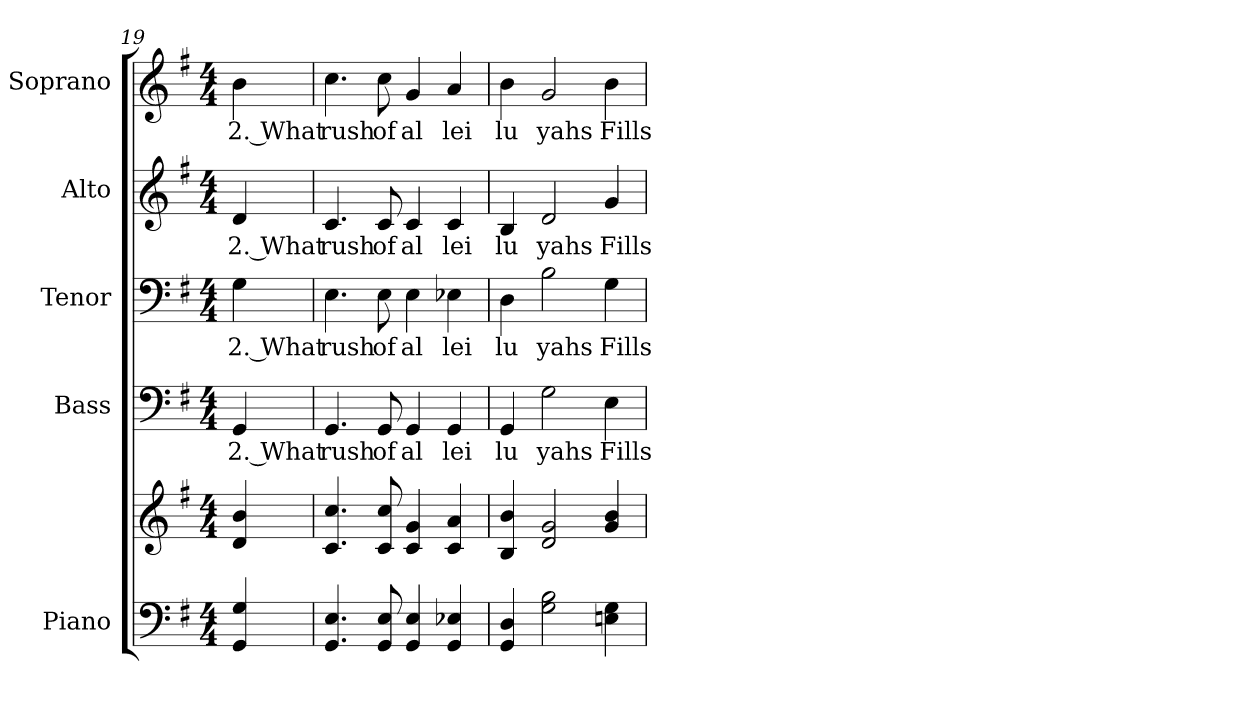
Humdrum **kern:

**kern	**kern	**kern	**text	**kern	**text	**kern	**text	**kern	**text
*part5	*part5	*part4	*part4	*part3	*part3	*part2	*part2	*part1	*part1
*staff6	*staff5	*staff4	*staff4	*staff3	*staff3	*staff2	*staff2	*staff1	*staff1
*I"Piano	*	*I"Bass	*	*I"Tenor	*	*I"Alto	*	*I"Soprano	*
*I'Pno.	*	*I'B.	*	*I'T.	*	*I'A.	*	*I'S.	*
*clefF4	*clefG2	*clefF4	*	*clefF4	*	*clefG2	*	*clefG2	*
*k[f#]	*k[f#]	*k[f#]	*	*k[f#]	*	*k[f#]	*	*k[f#]	*
*G:	*G:	*G:	*	*G:	*	*G:	*	*G:	*
*M4/4	*M4/4	*M4/4	*	*M4/4	*	*M4/4	*	*M4/4	*
=19	=19	=19	=19	=19	=19	=19	=19	=19	=19
!	!	!	!LO:LY:b:color=#000000	!	!	!	!	!	!
!	!	!	!	!	!LO:LY:b:color=#000000	!	!	!	!
!	!	!	!	!	!	!	!LO:LY:b:color=#000000	!	!
!	!	!	!	!	!	!	!	!	!LO:LY:b:color=#000000
4GGi/ 4Gi	4di/ 4bi	4GGi/	2. What	4Gi\	2. What	4di/	2. What	4bi\	2. What
!!LO:PB:g=z
=20	=20	=20	=20	=20	=20	=20	=20	=20	=20
!	!	!	!LO:LY:b:color=#000000	!	!	!	!	!	!
!	!	!	!	!	!LO:LY:b:color=#000000	!	!	!	!
!	!	!	!	!	!	!	!LO:LY:b:color=#000000	!	!
!	!	!	!	!	!	!	!	!	!LO:LY:b:color=#000000
4.GGi/ 4.Ei	4.ci/ 4.cci	4.GGi/	rush	4.Ei\	rush	4.ci/	rush	4.cci\	rush
!	!	!	!LO:LY:b:color=#000000	!	!	!	!	!	!
!	!	!	!	!	!LO:LY:b:color=#000000	!	!	!	!
!	!	!	!	!	!	!	!LO:LY:b:color=#000000	!	!
!	!	!	!	!	!	!	!	!	!LO:LY:b:color=#000000
8GGi/ 8Ei	8ci/ 8cci	8GGi/	of	8Ei\	of	8ci/	of	8cci\	of
!	!	!	!LO:LY:b:color=#000000	!	!	!	!	!	!
!	!	!	!	!	!LO:LY:b:color=#000000	!	!	!	!
!	!	!	!	!	!	!	!LO:LY:b:color=#000000	!	!
!	!	!	!	!	!	!	!	!	!LO:LY:b:color=#000000
4GGi/ 4Ei	4ci/ 4gi	4GGi/	al	4Ei\	al	4ci/	al	4gi/	al
!	!	!	!LO:LY:b:color=#000000	!	!	!	!	!	!
!	!	!	!	!	!LO:LY:b:color=#000000	!	!	!	!
!	!	!	!	!	!	!	!LO:LY:b:color=#000000	!	!
!	!	!	!	!	!	!	!	!	!LO:LY:b:color=#000000
4GGi/ 4E-Xi	4ci/ 4ai	4GGi/	lei	4E-Xi\	lei	4ci/	lei	4ai/	lei
=21	=21	=21	=21	=21	=21	=21	=21	=21	=21
!	!	!	!LO:LY:b:color=#000000	!	!	!	!	!	!
!	!	!	!	!	!LO:LY:b:color=#000000	!	!	!	!
!	!	!	!	!	!	!	!LO:LY:b:color=#000000	!	!
!	!	!	!	!	!	!	!	!	!LO:LY:b:color=#000000
4GGi/ 4Di	4Bi/ 4bi	4GGi/	lu	4Di\	lu	4Bi/	lu	4bi\	lu
!	!	!	!LO:LY:b:color=#000000	!	!	!	!	!	!
!	!	!	!	!	!LO:LY:b:color=#000000	!	!	!	!
!	!	!	!	!	!	!	!LO:LY:b:color=#000000	!	!
!	!	!	!	!	!	!	!	!	!LO:LY:b:color=#000000
2Gi\ 2Bi	2di/ 2gi	2Gi\	yahs	2Bi\	yahs	2di/	yahs	2gi/	yahs
!	!	!	!LO:LY:b:color=#000000	!	!	!	!	!	!
!	!	!	!	!	!LO:LY:b:color=#000000	!	!	!	!
!	!	!	!	!	!	!	!LO:LY:b:color=#000000	!	!
!	!	!	!	!	!	!	!	!	!LO:LY:b:color=#000000
4Eni\ 4Gi	4gi/ 4bi	4Ei\	Fills	4Gi\	Fills	4gi/	Fills	4bi\	Fills
=	=	=	=	=	=	=	=	=	=
*-	*-	*-	*-	*-	*-	*-	*-	*-	*-
